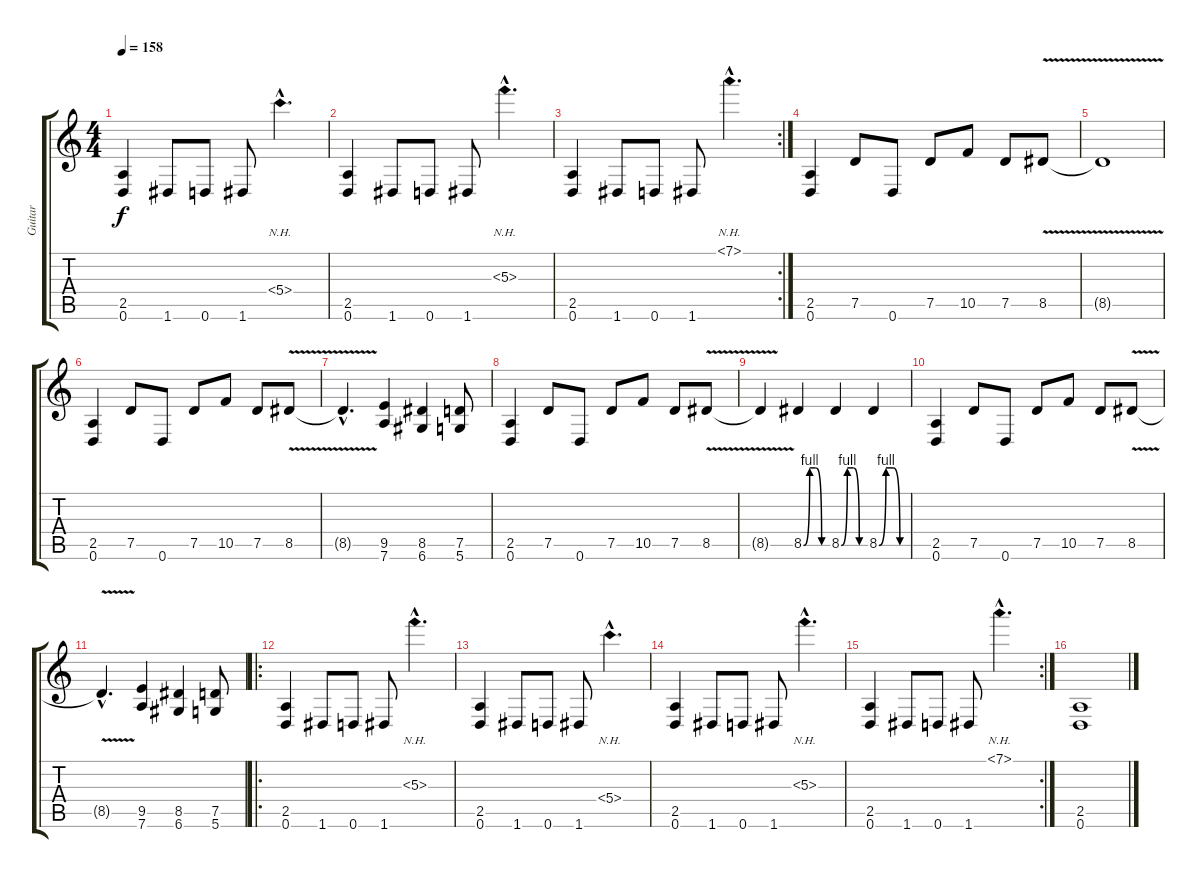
\track ("Guitar" "Guitar") {instrument distortionguitar}
\staff {score tabs}
\tuning (D4 A3 F3 C3 G2 D2) {hide}
\ts (4 4)
\tempo 158
\clef g2
\ks c
(2.5 0.6).4{dy f} 1.6.8 0.6.8 1.6.8 5.4{nh hac}.4{d} |
(2.5 0.6).4 1.6.8 0.6.8 1.6.8 5.3{nh hac}.4{d} |
\rc 2
(2.5 0.6).4 1.6.8 0.6.8 1.6.8 7.1{nh hac}.4{d} |
(2.5 0.6).4 7.5.8 0.6.8 7.5.8 10.5.8 7.5.8 8.5{v}.8 |
8.5{t}.1 |
(2.5 0.6).4 7.5.8 0.6.8 7.5.8 10.5.8 7.5.8 8.5{v}.8 |
8.5{hac t}.4{d} (9.5 7.6).4 (8.5 6.6).4 (7.5 5.6).8 |
(2.5 0.6).4 7.5.8 0.6.8 7.5.8 10.5.8 7.5.8 8.5{v}.8 |
8.5{t}.4 8.5{be (custom 0 0 15 4 30 4 45 0 60 0)}.4 8.5{be (custom 0 0 15 4 30 4 45 0 60 0)}.4 8.5{be (custom 0 0 15 4 30 4 45 0 60 0)}.4 |
(2.5 0.6).4 7.5.8 0.6.8 7.5.8 10.5.8 7.5.8 8.5{v}.8 |
8.5{hac t}.4{d} (9.5 7.6).4 (8.5 6.6).4 (7.5 5.6).8 |
\ro
(2.5 0.6).4 1.6.8 0.6.8 1.6.8 5.3{nh hac}.4{d} |
(2.5 0.6).4 1.6.8 0.6.8 1.6.8 5.4{nh hac}.4{d} |
(2.5 0.6).4 1.6.8 0.6.8 1.6.8 5.3{nh hac}.4{d} |
\rc 2
(2.5 0.6).4 1.6.8 0.6.8 1.6.8 7.1{nh hac}.4{d} |
(2.5 0.6).1
